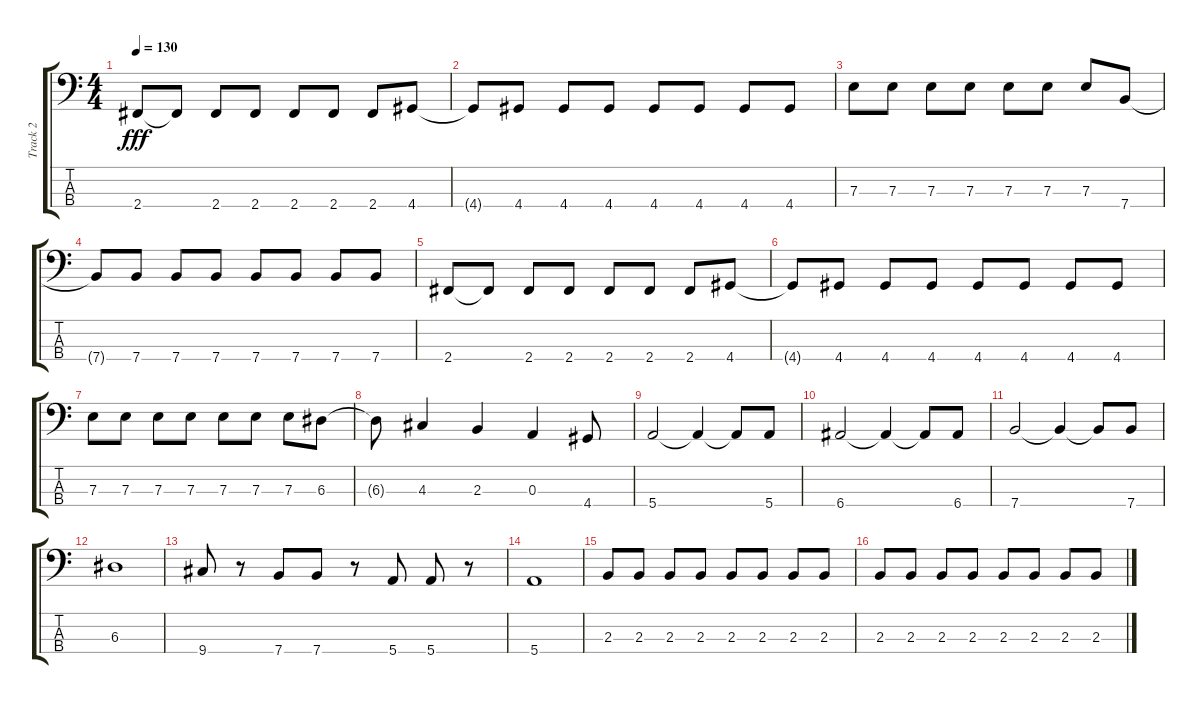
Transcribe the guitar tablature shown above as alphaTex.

\track ("Track 2" "Track 2") {instrument electricbassfinger}
\staff {score tabs}
\tuning (G2 D2 A1 E1) {hide}
\ts (4 4)
\tempo 130
\clef f4
\ks c
2.4.8{dy fff} 2.4{t}.8 2.4.8 2.4.8 2.4.8 2.4.8 2.4.8 4.4.8 |
4.4{t}.8 4.4.8 4.4.8 4.4.8 4.4.8 4.4.8 4.4.8 4.4.8 |
7.3.8 7.3.8 7.3.8 7.3.8 7.3.8 7.3.8 7.3.8 7.4.8 |
7.4{t}.8 7.4.8 7.4.8 7.4.8 7.4.8 7.4.8 7.4.8 7.4.8 |
2.4.8 2.4{t}.8 2.4.8 2.4.8 2.4.8 2.4.8 2.4.8 4.4.8 |
4.4{t}.8 4.4.8 4.4.8 4.4.8 4.4.8 4.4.8 4.4.8 4.4.8 |
7.3.8 7.3.8 7.3.8 7.3.8 7.3.8 7.3.8 7.3.8 6.3.8 |
6.3{t}.8 4.3.4 2.3.4 0.3.4 4.4.8 |
5.4.2 5.4{t}.4 5.4{t}.8 5.4.8 |
6.4.2 6.4{t}.4 6.4{t}.8 6.4.8 |
7.4.2 7.4{t}.4 7.4{t}.8 7.4.8 |
6.3.1 |
9.4.8 r.8 7.4.8 7.4.8 r.8 5.4.8 5.4.8 r.8 |
5.4.1 |
2.3.8 2.3.8 2.3.8 2.3.8 2.3.8 2.3.8 2.3.8 2.3.8 |
2.3.8 2.3.8 2.3.8 2.3.8 2.3.8 2.3.8 2.3.8 2.3.8
